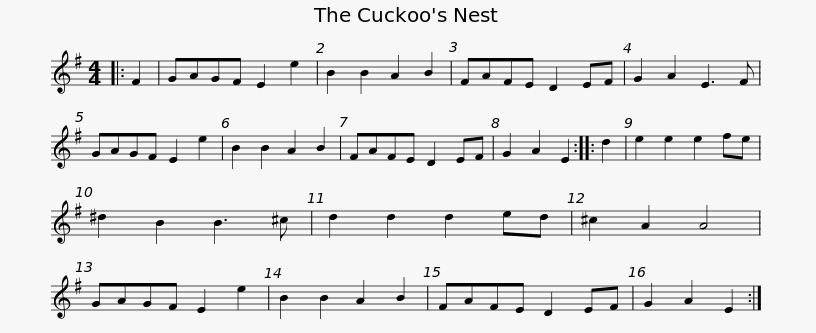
X:1
L:1/8
M:4/4
I:linebreak $
K:Emin
V:1 treble
V:1
|: F2 | GAGF E2 e2 | B2 B2 A2 B2 | FAFE D2 EF | G2 A2 E3 F | %5
 GAGF E2 e2 | B2 B2 A2 B2 | FAFE D2 EF |$ G2 A2 E2 :: d2 | %10
 e2 e2 e2 fe | ^d2 B2 B3 ^c | d2 d2 d2 ed | ^c2 A2 A4 | GAGF E2 e2 | %15
 B2 B2 A2 B2 | FAFE D2 EF |$ G2 A2 E2 :| %18
